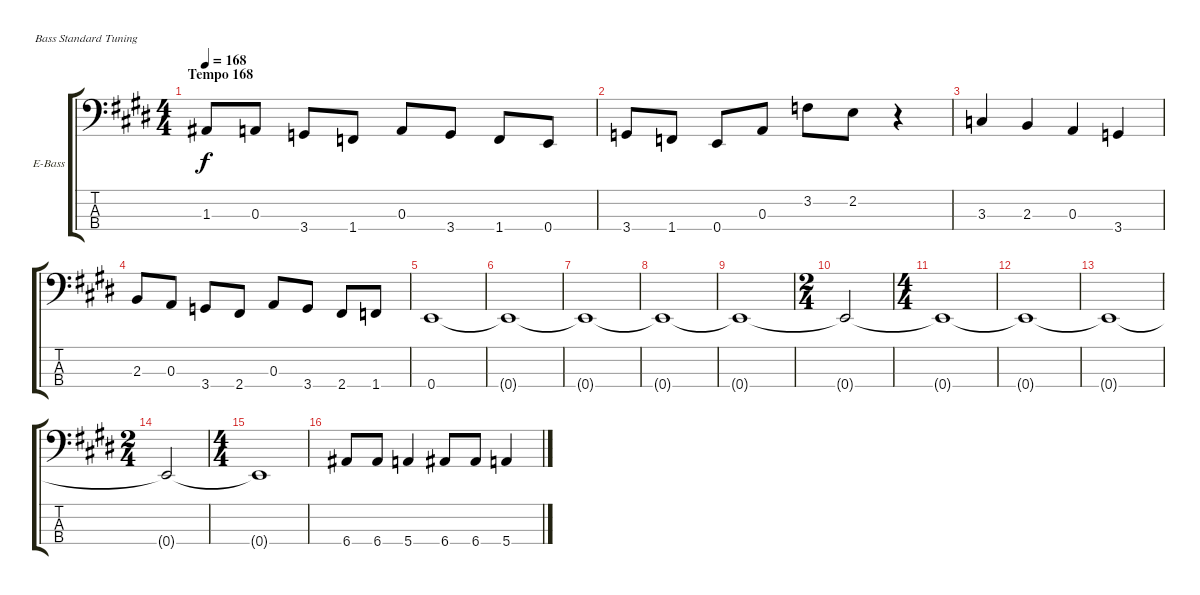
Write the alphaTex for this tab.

\bracketExtendMode groupsimilarinstruments
\firstSystemTrackNameOrientation horizontal
\otherSystemsTrackNameOrientation horizontal
\track ("Bass" "E-Bass") {instrument electricbasspick}
\staff {score tabs}
\tuning (G2 D2 A1 E1)
\ts (4 4)
\section ("" "Tempo 168")
\tempo 168
\clef f4
\scale
1.07818
\ks e
1.3.8{dy f} 0.3.8 3.4.8 1.4.8 0.3.8 3.4.8 1.4.8 0.4.8 |
\scale
0.921816 3.4.8 1.4.8 0.4.8 0.3.8 3.2.8 2.2.8 r.4 |
\scale
1.07818 3.3.4 2.3.4 0.3.4 3.4.4 |
\scale
0.921816 2.3.8 0.3.8 3.4.8 2.4.8 0.3.8 3.4.8 2.4.8 1.4.8 |
\scale
1.07818 0.4.1 |
\scale
0.921816 0.4{t}.1 |
\scale
1.07818 0.4{t}.1 |
\scale
0.921816 0.4{t}.1 |
\scale
1.07818 0.4{t}.1 |
\ts (2 4)
\scale
0.921816 0.4{t}.2 |
\ts (4 4)
\scale
1.10845 0.4{t}.1 |
\scale
0.891551 0.4{t}.1 |
\scale
1.07818 0.4{t}.1 |
\ts (2 4)
\scale
0.921816 0.4{t}.2 |
\ts (4 4)
\scale
1.10845 0.4{t}.1 |
\scale
0.891551 6.4.8 6.4.8 5.4.4 6.4.8 6.4.8 5.4.4
